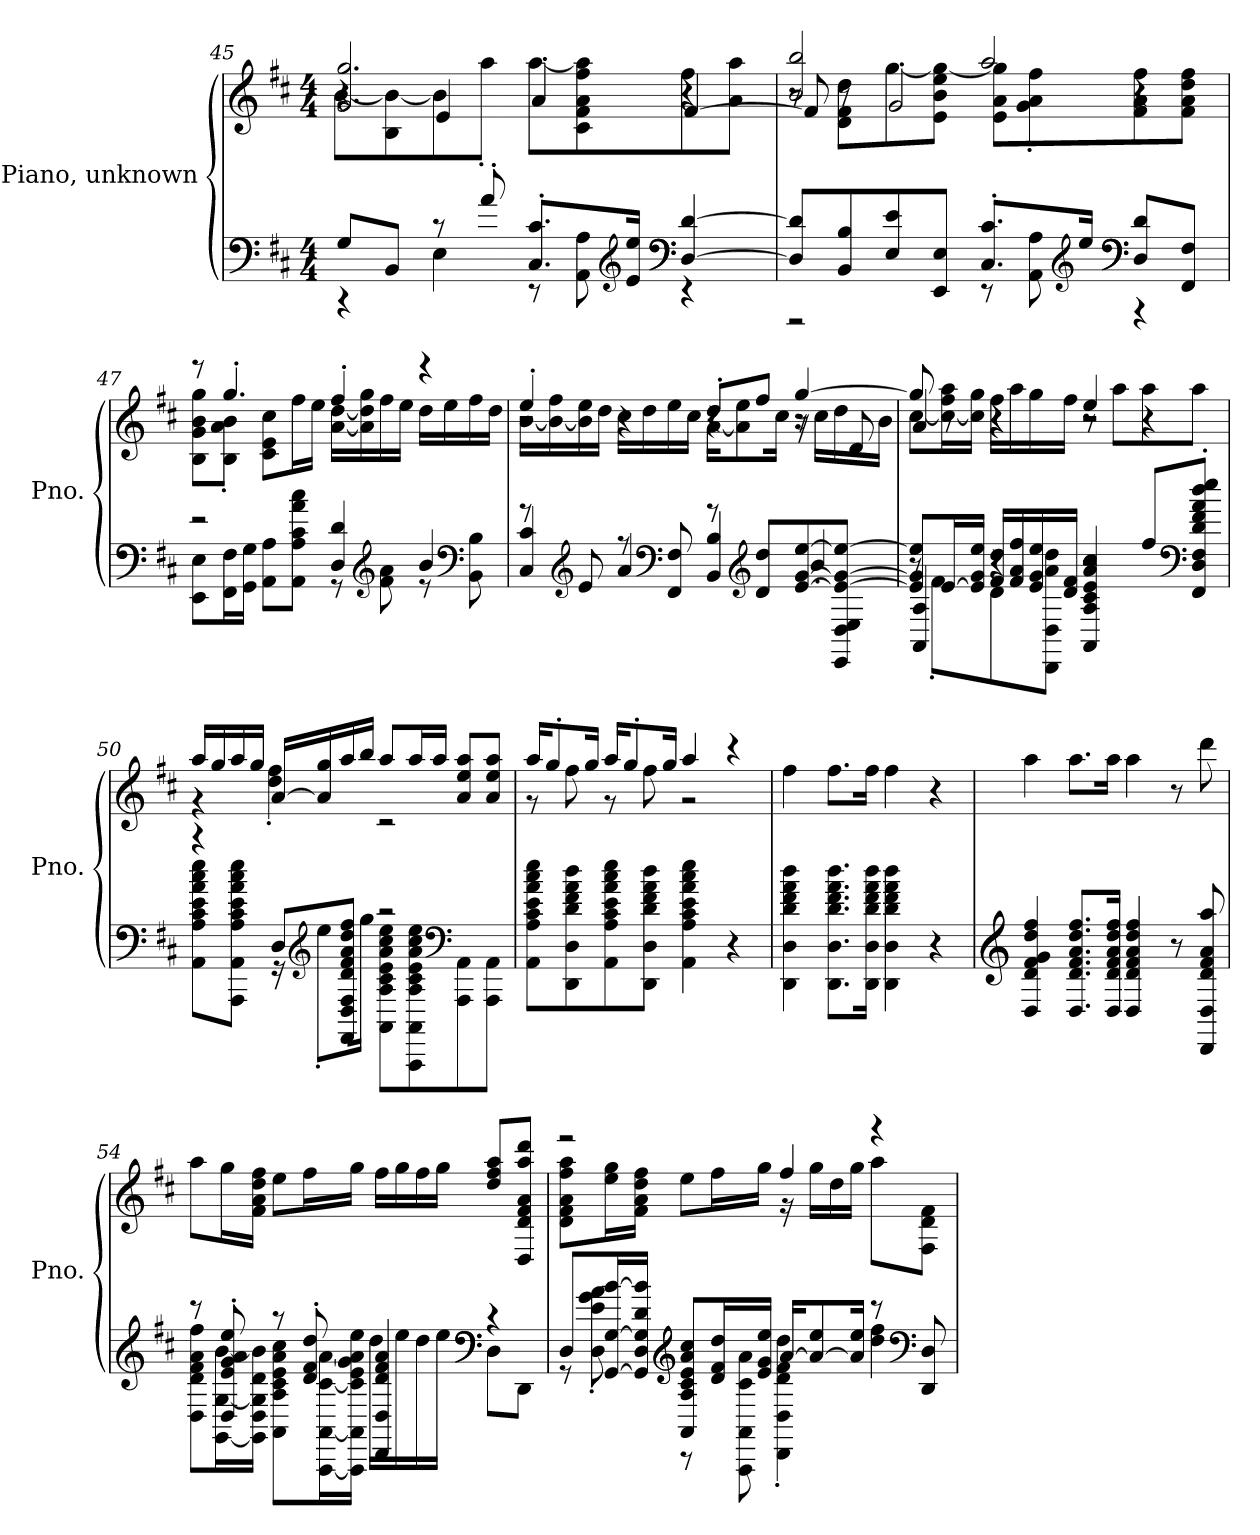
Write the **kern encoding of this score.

**kern	**kern
*part1	*part1
*staff2	*staff1
*I"Piano, unknown	*
*I'Pno.	*
*clefF4	*clefG2
*k[f#c#]	*k[f#c#]
*M4/4	*M4/4
=45	=45
*^	*^
*	*	*	*^
8G/L	4r	2.g/ 2.gg/	[8b\L	4r
8BB/J	.	.	8B\ 8b\_	.
8r	4E\	.	8b\]	4e/
8a'/	.	.	8aa'\J	.
8.C#/' 8.c#/'L	8r	.	[8aa\L	4a'/
.	8AA\ 8A\	.	8c#\ 8f#\ 8a\ 8ff#\ 8aa\]	.
*clefG2	*	*	*	*
16e/ 16ee/Jk	.	.	.	.
*clefF4	*	*	*	*
[4D/ [4d/	4r	4r	8ff#\	[4f#/
.	.	.	8a\ 8aa\J	.
!!LO:LB:g=z	!!	!!
=46	=46	=46	=46	=46
8D/] 8d/]L	2r	2b/ 2bb/	8r	8f#/]
8BB/ 8B/	.	.	8d\ 8f#\ 8dd\L	8r
8E/ 8e/	.	.	[8gg\	2g'/
8EE/ 8E/J	.	.	8e\ 8b\ 8ee\ 8gg\_J	.
8.C#/' 8.c#/'L	8r	2aa/	8e\ 8a\ 8gg\]L	.
.	8AA\ 8A\	.	8g\' 8a\' 8ff#\'	.
*clefG2	*	*	*	*
16ee/Jk	.	.	.	.
*clefF4	*	*	*	*
8D/ 8d/L	4r	.	8f#\ 8a\ 8ff#\	4r
8FF#/ 8F#/J	.	.	8f#\ 8a\ 8dd\ 8ff#\J	.
*	*	*	*v	*v
=47	=47	=47	=47
2r	8EE\ 8E\L	8r	8B\ 8g\ 8b\ 8gg\L
.	16FF#\ 16F#\L	4.gg'/	8B\' 8a\' 8b\'J
.	16GG\ 16G\JJ	.	.
.	8AA\ 8A\L	.	8c#\ 8e\ 8cc#\L
.	8AA\ 8A\ 8c#\ 8a\ 8cc#\J	.	16ff#\L
.	.	.	16ee\JJ
4D/ 4d/	8r	4ff#'/	[16a\ [16dd\LL
.	.	.	16a\] 16dd\] 16gg\
*clefG2	*	*	*
.	8f#\ 8a\	.	16ff#\
.	.	.	16ee\JJ
4b/	8r	4r	16dd\LL
.	.	.	16ee\
*clefF4	*	*	*
.	8BB\ 8B\	.	16ff#\
.	.	.	16dd\JJ
!!LO:LB:g=z
=48	=48	=48	=48
*	*	*	*^
8r	4C#/ 4c#/	4ee'/	[16b\LL	2r
.	.	.	16b\_ 16ff#\	.
*clefG2	*	*	*	*
8e/	.	.	16b\] 16ee\	.
.	.	.	16dd\JJ	.
8r	4a/	4r	16cc#\LL	.
.	.	.	16dd\	.
*clefF4	*	*	*	*
8FF#/ 8F#/	.	.	16ee\	.
.	.	.	16cc#\JJ	.
8r	4BB/ 4B/	8dd'/L	[16a\KL	4r
.	.	.	8a\] 8ee\	.
*clefG2	*	*	*	*
8d/ 8dd/L	.	8ff#/J	.	.
.	.	.	16cc#\Jk	.
[8e/ [8g/ [8ee/	4b'/	[4gg/	16r	8r
.	.	.	16cc#\LL	.
8EE/ 8D/ 8E/ 8e/_ 8g/_ 8ee/_J	.	.	16dd\	8d/
.	.	.	16b\JJ	.
=49	=49	=49	=49	=49
*	*^	*	*	*
8e/] 8g/] 8ee/]L	8r	4AA/ 4A/	8gg/]	[8cc#\L	4a/
[16e/L	8f#'\L	.	8r	16cc#\_ 16ff#\ 16aa\L	.
16e/] 16g/ 16ee/JJ	.	.	.	16cc#\] 16gg\JJ	.
16f#/ 16dd/LL	8d\	4r	4r	16ff#\LL	4r
16f#/ 16a/ 16ff#/	.	.	.	16aa\	.
16e/ 16g/ 16ee/	8DD\ 8D\ 8a\ 8dd\J	.	.	16gg\	.
16d/ 16f#/JJ	.	.	.	16ff#\JJ	.
4AA/ 4A/ 4c#/ 4e/ 4a/ 4cc#/	2r	2r	4ee/	8r	2r
.	.	.	.	8aa\L	.
8ff#/L	.	.	4r	8aa\	.
*clefF4	*	*	*	*	*
8FF#/' 8D/' 8F#/' 8d/' 8f#/' 8a/' 8dd/' 8ee/'J	.	.	.	8aa\J	.
*	*v	*v	*	*	*
*	*	*	*v	*v
!!LO:LB:g=z
=50	=50	=50	=50
4r	8AA\ 8A\ 8c#\ 8e\ 8a\ 8cc#\ 8ee\L	16aa/LL	4r
.	.	16gg/	.
.	8AAA\ 8AA\ 8A\ 8c#\ 8e\ 8a\ 8cc#\ 8ee\J	16aa/	.
.	.	16gg/JJ	.
8D/L	16r	[16a/LL	4dd\' 4ff#\'
*clefG2	*	*	*
.	8ee'\L	16a/] 16gg/	.
8FF#/ 8D/ 8F#/ 8d/ 8f#/ 8a/ 8dd/ 8ff#/J	.	16aa/	.
.	16gg\Jk	16bb/JJ	.
2r	8AA\ 8A\ 8c#\ 8e\ 8a\ 8cc#\ 8ee\L	8aa/L	2r
.	8AAA\ 8AA\ 8A\ 8c#\ 8e\ 8a\ 8cc#\ 8ee\	16aa/L	.
.	.	16aa/JJ	.
*clefF4	*	*	*
.	8AAA\ 8AA\	8a/ 8ee/ 8aa/L	.
.	8AAA\ 8AA\J	8a/ 8ee/ 8aa/J	.
*v	*v	*	*
=51	=51	=51
8AA\ 8A\ 8c#\ 8e\ 8a\ 8cc#\ 8ee\L	16aa/KL	8r
.	8gg'/	.
8DD\ 8D\ 8d\ 8f#\ 8a\ 8dd\	.	8ff#\
.	16gg/Jk	.
8AA\ 8A\ 8c#\ 8e\ 8a\ 8cc#\ 8ee\	16aa/KL	8r
.	8gg'/	.
8DD\ 8D\ 8d\ 8f#\ 8a\ 8dd\J	.	8ff#\
.	16gg/Jk	.
4AA\ 4A\ 4c#\ 4e\ 4a\ 4cc#\ 4ee\	4aa/	2r
4r	4r	.
*	*v	*v
=52	=52
4DD\ 4D\ 4d\ 4f#\ 4a\ 4dd\	4ff#\
8.DD\ 8.D\ 8.d\ 8.f#\ 8.a\ 8.dd\L	8.ff#\L
16DD\ 16D\ 16d\ 16f#\ 16a\ 16dd\Jk	16ff#\Jk
4DD\ 4D\ 4d\ 4f#\ 4a\ 4dd\	4ff#\
4r	4r
!!LO:PB:g=z
=53	=53
*clefG2	*
4D/ 4d/ 4f#/ 4g/ 4dd/ 4ff#/	4aa\
8.D/ 8.d/ 8.f#/ 8.a/ 8.dd/ 8.ff#/L	8.aa\L
16D/ 16d/ 16f#/ 16a/ 16dd/ 16ff#/Jk	16aa\Jk
4D/ 4d/ 4f#/ 4a/ 4dd/ 4ff#/	4aa\
8r	8r
8DD/ 8D/ 8d/ 8f#/ 8a/ 8aa/	8ddd\
=54	=54
*^	*
8r	8D\ 8d\ 8f#\ 8a\ 8ff#\L	8aa\L
8D/' 8e/' 8g/' 8a/' 8ee/'	[16GG\ [16G\ [16b\L	16gg\L
.	16GG\] 16D\ 16G\] 16d\ 16b\]JJ	16f#\ 16a\ 16dd\ 16ff#\JJ
8r	8AA\ 8A\ 8c#\ 8e\ 8a\ 8cc#\L	8ee\L
8d/' 8f#/' 8dd/'	[16AAA\ [16AA\ [16c#\ [16a\L	16ff#\L
.	16AAA\] 16AA\] 16c#\] 16e\ 16g\ 16a\] 16ee\JJ	16gg\JJ
4DD/ 4D/ 4d/ 4f#/ 4a/	16dd\LL	16ff#\LL
.	16ee\	16gg\
.	16dd\	16ff#\
.	16ee\JJ	16gg\JJ
*clefF4	*	*
4r	8D\L	8dd/ 8ff#/ 8aa/L
.	8DD\J	8D/ 8d/ 8f#/ 8a/ 8aa/ 8ddd/J
!!LO:LB:g=z
=55	=55	=55
*	*	*^
8D/L	8r	2r	8d\ 8f#\ 8a\ 8ff#\ 8aa\L
[16GG/ [16G/ [16b/L	8D\' 8e\' 8g\' 8a\'	.	16ee\ 16gg\L
16GG/] 16D/ 16G/] 16d/ 16b/]JJ	.	.	16f#\ 16a\ 16dd\ 16ff#\JJ
*clefG2	*	*	*
8AA/ 8A/ 8c#/ 8e/ 8a/ 8cc#/L	8r	.	8ee\L
16d/ 16f#/ 16dd/L	8AAA\ 8AA\ 8c#\ 8a\	.	16ff#\L
16e/ 16g/ 16ee/JJ	.	.	16gg\JJ
[16a/KL	4DD\' 4D\' 4d\' 4f#\' 4dd\'	4ff#/	16r
8a/_ 8ee/	.	.	16gg\LL
.	.	.	16dd\
16a/] 16ee/Jk	.	.	16gg\JJ
8r	4dd\ 4ff#\	4r	8aa\L
*clefF4	*	*	*
8DD/ 8D/	.	.	8F#\ 8d\ 8f#\J
*v	*v	*	*
*	*v	*v
=	=
*-	*-
